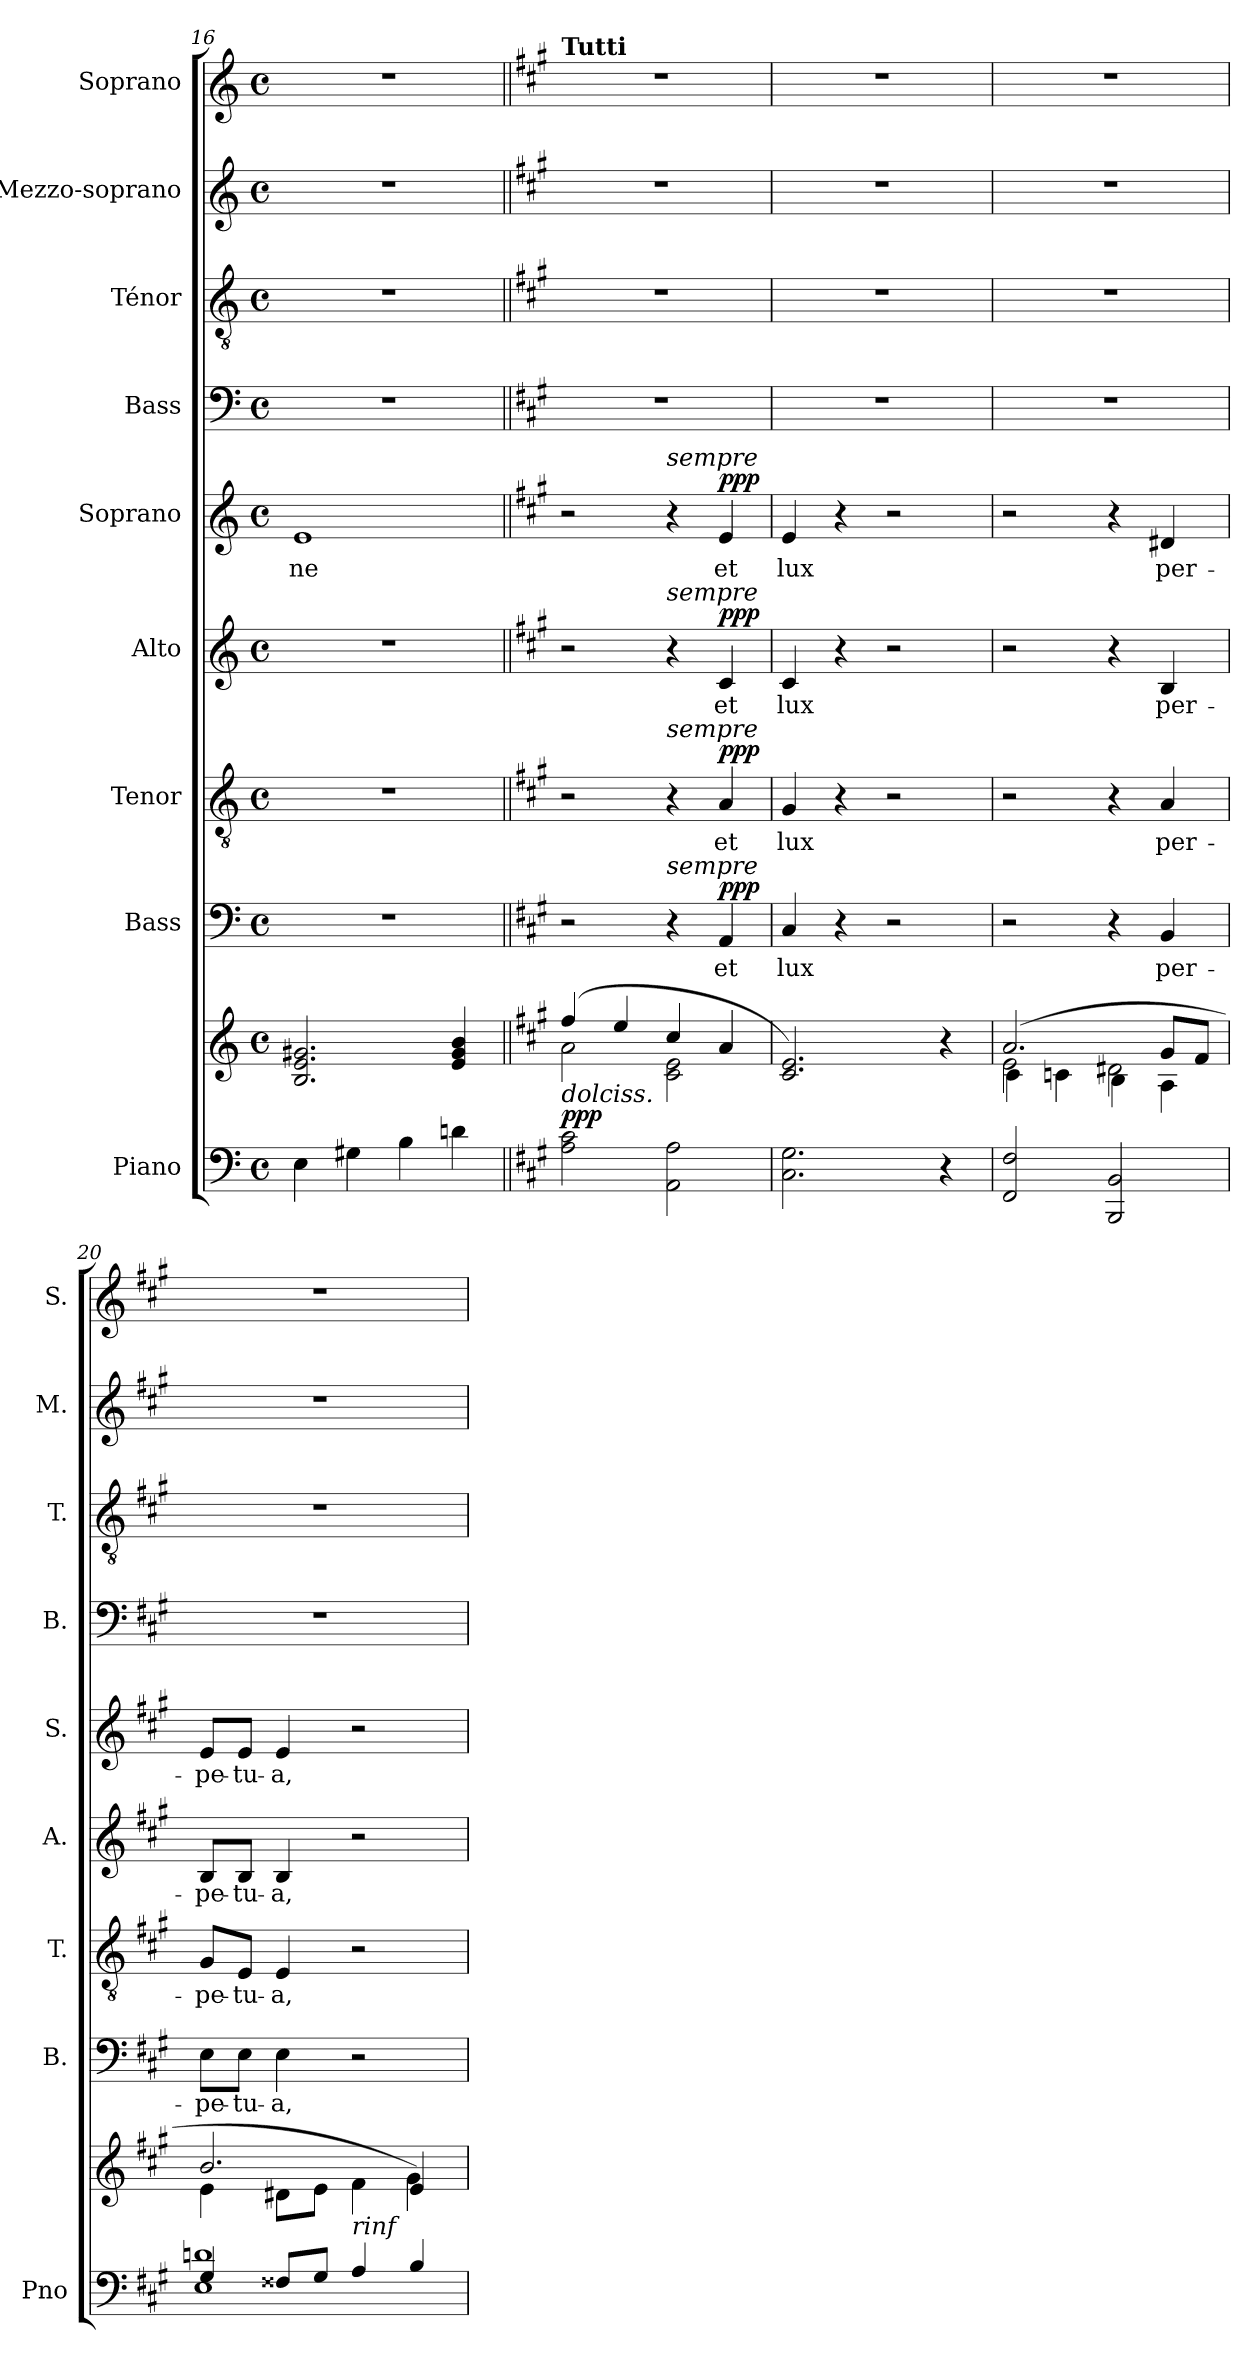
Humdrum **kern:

**kern	**kern	**dynam	**kern	**text	**dynam	**kern	**text	**dynam	**kern	**text	**dynam	**kern	**text	**dynam	**kern	**kern	**kern	**kern
*part9	*part9	*part9	*part8	*part8	*part8	*part7	*part7	*part7	*part6	*part6	*part6	*part5	*part5	*part5	*part4	*part3	*part2	*part1
*staff10	*staff9	*staff9/10	*staff8	*staff8	*staff8	*staff7	*staff7	*staff7	*staff6	*staff6	*staff6	*staff5	*staff5	*staff5	*staff4	*staff3	*staff2	*staff1
*I"Piano	*	*	*I"Bass	*	*	*I"Tenor	*	*	*I"Alto	*	*	*I"Soprano	*	*	*I"Bass	*I"Ténor	*I"Mezzo-soprano	*I"Soprano
*I'Pno	*	*	*I'B.	*	*	*I'T.	*	*	*I'A.	*	*	*I'S.	*	*	*I'B.	*I'T.	*I'M.	*I'S.
*clefF4	*clefG2	*	*clefF4	*	*	*clefGv2	*	*	*clefG2	*	*	*clefG2	*	*	*clefF4	*clefGv2	*clefG2	*clefG2
*k[]	*k[]	*	*k[]	*	*	*k[]	*	*	*k[]	*	*	*k[]	*	*	*k[]	*k[]	*k[]	*k[]
*M4/4	*M4/4	*	*M4/4	*	*	*M4/4	*	*	*M4/4	*	*	*M4/4	*	*	*M4/4	*M4/4	*M4/4	*M4/4
*met(c)	*met(c)	*	*met(c)	*	*	*met(c)	*	*	*met(c)	*	*	*met(c)	*	*	*met(c)	*met(c)	*met(c)	*met(c)
=16	=16	=16	=16	=16	=16	=16	=16	=16	=16	=16	=16	=16	=16	=16	=16	=16	=16	=16
!	!	!	!	!	!	!	!	!	!	!	!	!	!LO:LY:b	!	!	!	!	!
4E\	2.B/ 2.e/ 2.g#X/	.	1r	.	.	1r	.	.	1r	.	.	1e	-ne	.	1r	1r	1r	1r
4G#X\	.	.	.	.	.	.	.	.	.	.	.	.	.	.	.	.	.	.
4B\	.	.	.	.	.	.	.	.	.	.	.	.	.	.	.	.	.	.
4dn\	4e/ 4g#/ 4b/	.	.	.	.	.	.	.	.	.	.	.	.	.	.	.	.	.
=17||	=17||	=17||	=17||	=17||	=17||	=17||	=17||	=17||	=17||	=17||	=17||	=17||	=17||	=17||	=17||	=17||	=17||	=17||
*k[f#c#g#]	*k[f#c#g#]	*	*k[f#c#g#]	*	*	*k[f#c#g#]	*	*	*k[f#c#g#]	*	*	*k[f#c#g#]	*	*	*k[f#c#g#]	*k[f#c#g#]	*k[f#c#g#]	*k[f#c#g#]
*	*^	*	*	*	*	*	*	*	*	*	*	*	*	*	*	*	*	*
!	!	!	!	!	!	!	!	!	!	!	!	!	!	!	!	!	!	!	!LO:TX:a:B:t=Tutti
!LO:TX:a:i:t=dolciss.	!	!	!	!	!	!	!	!	!	!	!	!	!	!	!	!	!	!	!
!	!	!	!LO:DY:a=2	!	!	!	!	!	!	!	!	!	!	!	!	!	!	!	!
2A\ 2c#\	(4ff#/	2a\	ppp	2r	.	.	2r	.	.	2r	.	.	2r	.	.	1r	1r	1r	1r
.	4ee/	.	.	.	.	.	.	.	.	.	.	.	.	.	.	.	.	.	.
!	!	!	!	!	!	!	!	!	!	!	!	!	!LO:TX:a:i:t=sempre	!	!	!	!	!	!
!	!	!	!	!	!	!	!	!	!	!LO:TX:a:i:t=sempre	!	!	!	!	!	!	!	!	!
!	!	!	!	!	!	!	!LO:TX:a:i:t=sempre	!	!	!	!	!	!	!	!	!	!	!	!
!	!	!	!	!LO:TX:a:i:t=sempre	!	!	!	!	!	!	!	!	!	!	!	!	!	!	!
2AA\ 2A\	4cc#/	2c#\ 2e\	.	4r	.	.	4r	.	.	4r	.	.	4r	.	.	.	.	.	.
!	!	!	!	!	!LO:LY:b	!LO:DY:a	!	!LO:LY:b	!LO:DY:a	!	!LO:LY:b	!LO:DY:a	!	!LO:LY:b	!LO:DY:a	!	!	!	!
.	4a/	.	.	4AA/	et	ppp	4A/	et	ppp	4c#/	et	ppp	4e/	et	ppp	.	.	.	.
*	*v	*v	*	*	*	*	*	*	*	*	*	*	*	*	*	*	*	*	*
=18	=18	=18	=18	=18	=18	=18	=18	=18	=18	=18	=18	=18	=18	=18	=18	=18	=18	=18
!	!	!	!	!LO:LY:b	!	!	!LO:LY:b	!	!	!LO:LY:b	!	!	!LO:LY:b	!	!	!	!	!
2.C#\ 2.G#\	2.c#/ 2.e/)	.	4C#/	lux	.	4G#/	lux	.	4c#/	lux	.	4e/	lux	.	1r	1r	1r	1r
.	.	.	4r	.	.	4r	.	.	4r	.	.	4r	.	.	.	.	.	.
.	.	.	2r	.	.	2r	.	.	2r	.	.	2r	.	.	.	.	.	.
4r	4r	.	.	.	.	.	.	.	.	.	.	.	.	.	.	.	.	.
=19	=19	=19	=19	=19	=19	=19	=19	=19	=19	=19	=19	=19	=19	=19	=19	=19	=19	=19
*	*^	*	*	*	*	*	*	*	*	*	*	*	*	*	*	*	*	*
*	*	*^	*	*	*	*	*	*	*	*	*	*	*	*	*	*	*	*	*
2FF#/ 2F#/	(2.a/	2e\	4c#\	.	2r	.	.	2r	.	.	2r	.	.	2r	.	.	1r	1r	1r	1r
.	.	.	4cn\	.	.	.	.	.	.	.	.	.	.	.	.	.	.	.	.	.
2BBB/ 2BB/	.	2d#X\	4B\	.	4r	.	.	4r	.	.	4r	.	.	4r	.	.	.	.	.	.
!	!	!	!	!	!	!LO:LY:b	!	!	!LO:LY:b	!	!	!LO:LY:b	!	!	!LO:LY:b	!	!	!	!	!
.	8g#/L	.	4A\	.	4BB/	per-	.	4A/	per-	.	4B/	per-	.	4d#X/	per-	.	.	.	.	.
.	8f#/J	.	.	.	.	.	.	.	.	.	.	.	.	.	.	.	.	.	.	.
*	*	*v	*v	*	*	*	*	*	*	*	*	*	*	*	*	*	*	*	*	*
=20	=20	=20	=20	=20	=20	=20	=20	=20	=20	=20	=20	=20	=20	=20	=20	=20	=20	=20	=20
*^	*	*	*	*	*	*	*	*	*	*	*	*	*	*	*	*	*	*	*
!	!	!	!	!	!	!LO:LY:b	!	!	!LO:LY:b	!	!	!LO:LY:b	!	!	!LO:LY:b	!	!	!	!	!
4G#/	1E 1dn	2.b/	4e\	.	8E\L	-pe-	.	8G#/L	-pe-	.	8B/L	-pe-	.	8e/L	-pe-	.	1r	1r	1r	1r
!	!	!	!	!	!	!LO:LY:b	!	!	!LO:LY:b	!	!	!LO:LY:b	!	!	!LO:LY:b	!	!	!	!	!
.	.	.	.	.	8E\J	-tu-	.	8E/J	-tu-	.	8B/J	-tu-	.	8e/J	-tu-	.	.	.	.	.
!	!	!	!	!	!	!LO:LY:b	!	!	!LO:LY:b	!	!	!LO:LY:b	!	!	!LO:LY:b	!	!	!	!	!
8F##X/L	.	.	8d#X\L	.	4E\	-a,	.	4E/	-a,	.	4B/	-a,	.	4e/	-a,	.	.	.	.	.
8G#/J	.	.	8e\J	.	.	.	.	.	.	.	.	.	.	.	.	.	.	.	.	.
!LO:TX:a:i:t=rinf	!	!	!	!	!	!	!	!	!	!	!	!	!	!	!	!	!	!	!	!
4A/	.	.	4f#\	.	2r	.	.	2r	.	.	2r	.	.	2r	.	.	.	.	.	.
4B/	.	4e/)	4g#\	.	.	.	.	.	.	.	.	.	.	.	.	.	.	.	.	.
*v	*v	*	*	*	*	*	*	*	*	*	*	*	*	*	*	*	*	*	*	*
*	*v	*v	*	*	*	*	*	*	*	*	*	*	*	*	*	*	*	*	*
=	=	=	=	=	=	=	=	=	=	=	=	=	=	=	=	=	=	=
*-	*-	*-	*-	*-	*-	*-	*-	*-	*-	*-	*-	*-	*-	*-	*-	*-	*-	*-
